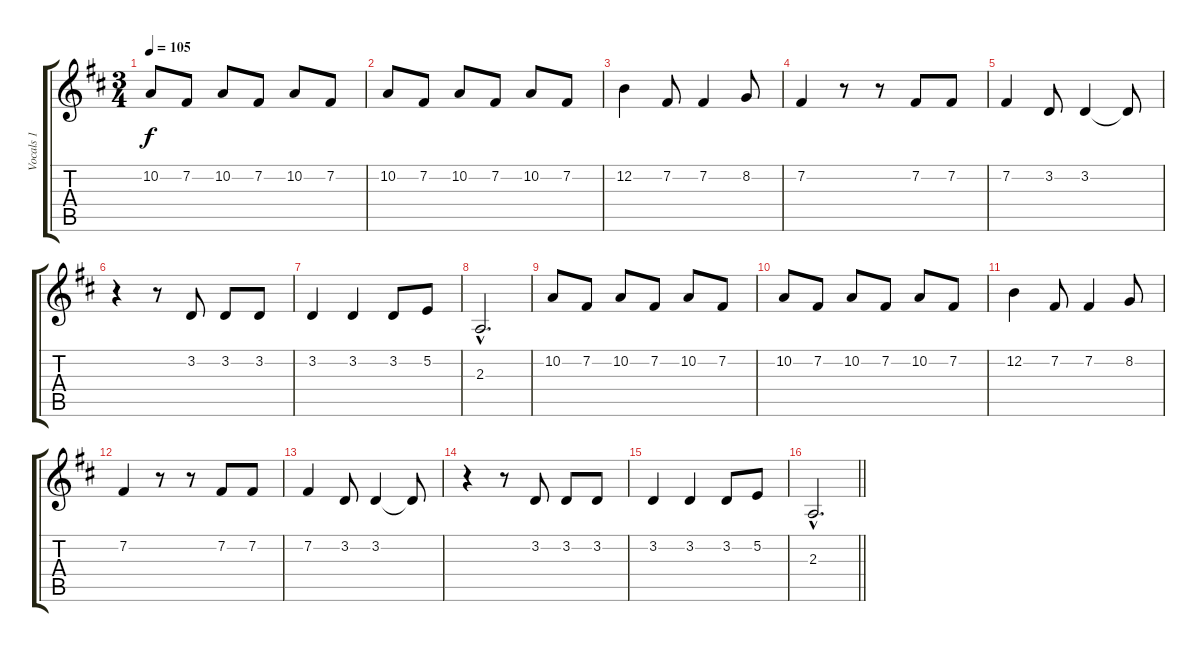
\track ("Vocals 1" "Vocals 1") {instrument lead1square}
\staff {score tabs}
\tuning (E4 B3 G3 D3 A2 E2) {hide}
\ts (3 4)
\tempo 105
\clef g2
\ks d
10.2.8{dy f} 7.2.8 10.2.8 7.2.8 10.2.8 7.2.8 |
10.2.8 7.2.8 10.2.8 7.2.8 10.2.8 7.2.8 |
12.2.4 7.2.8 7.2.4 8.2.8 |
7.2.4 r.8 r.8 7.2.8 7.2.8 |
7.2.4 3.2.8 3.2.4 3.2{t}.8 |
r.4 r.8 3.2.8 3.2.8 3.2.8 |
3.2.4 3.2.4 3.2.8 5.2.8 |
2.3{hac}.2{d} |
10.2.8 7.2.8 10.2.8 7.2.8 10.2.8 7.2.8 |
10.2.8 7.2.8 10.2.8 7.2.8 10.2.8 7.2.8 |
12.2.4 7.2.8 7.2.4 8.2.8 |
7.2.4 r.8 r.8 7.2.8 7.2.8 |
7.2.4 3.2.8 3.2.4 3.2{t}.8 |
r.4 r.8 3.2.8 3.2.8 3.2.8 |
3.2.4 3.2.4 3.2.8 5.2.8 |
\barLineRight lightlight
2.3{hac}.2{d}
